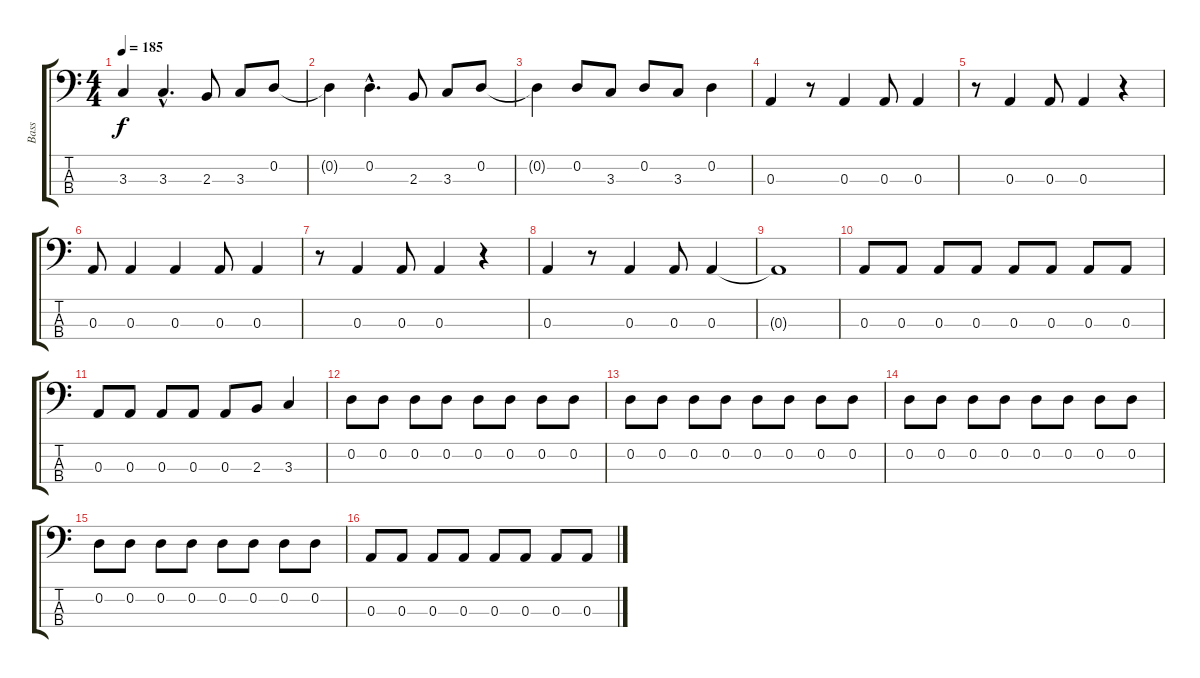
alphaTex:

\track ("Bass" "Bass") {instrument electricbassfinger}
\staff {score tabs}
\tuning (G2 D2 A1 E1) {hide}
\ts (4 4)
\tempo 185
\clef f4
\ks c
3.3{t}.4{dy f} 3.3{hac}.4{d} 2.3.8 3.3.8 0.2.8 |
0.2{t}.4 0.2{hac}.4{d} 2.3.8 3.3.8 0.2.8 |
0.2{t}.4 0.2.8 3.3.8 0.2.8 3.3.8 0.2.4 |
0.3.4 r.8 0.3.4 0.3.8 0.3.4 |
r.8 0.3.4 0.3.8 0.3.4 r.4 |
0.3.8 0.3.4 0.3.4 0.3.8 0.3.4 |
r.8 0.3.4 0.3.8 0.3.4 r.4 |
0.3.4 r.8 0.3.4 0.3.8 0.3.4 |
0.3{t}.1 |
0.3.8 0.3.8 0.3.8 0.3.8 0.3.8 0.3.8 0.3.8 0.3.8 |
0.3.8 0.3.8 0.3.8 0.3.8 0.3.8 2.3.8 3.3.4 |
0.2.8 0.2.8 0.2.8 0.2.8 0.2.8 0.2.8 0.2.8 0.2.8 |
0.2.8 0.2.8 0.2.8 0.2.8 0.2.8 0.2.8 0.2.8 0.2.8 |
0.2.8 0.2.8 0.2.8 0.2.8 0.2.8 0.2.8 0.2.8 0.2.8 |
0.2.8 0.2.8 0.2.8 0.2.8 0.2.8 0.2.8 0.2.8 0.2.8 |
0.3.8 0.3.8 0.3.8 0.3.8 0.3.8 0.3.8 0.3.8 0.3.8
